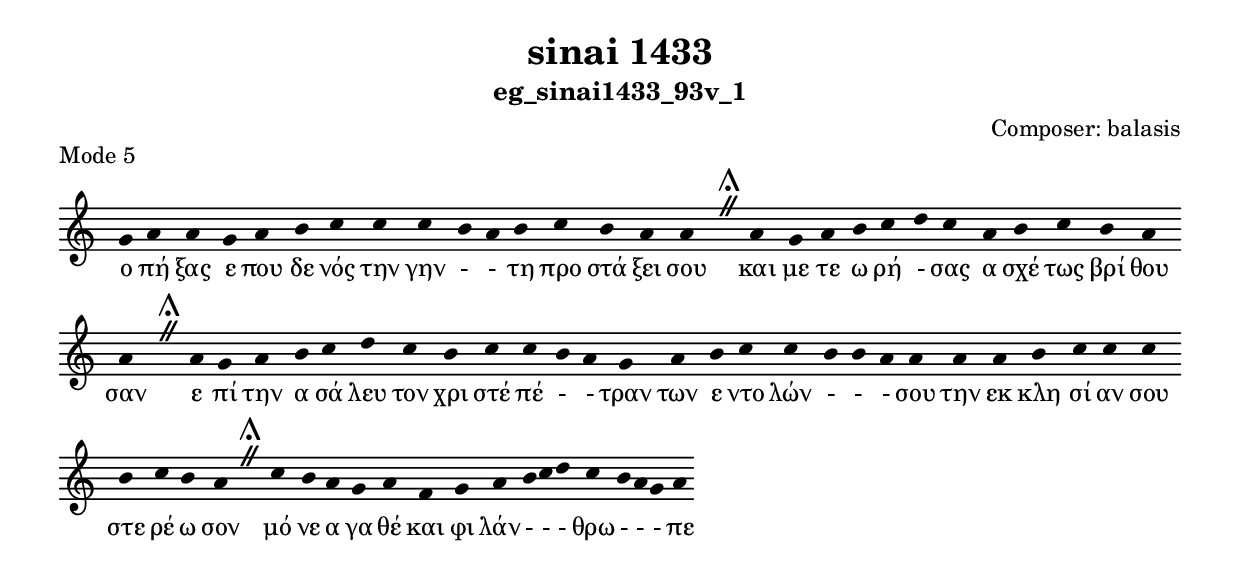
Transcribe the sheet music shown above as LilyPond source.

\include "gregorian.ly"

	\header {
 	  title = "sinai 1433"
	  subtitle = "eg_sinai1433_93v_1"
	  composer = "Composer: balasis"
	  piece = "Mode 5"
	}

	chant = {
	  g'4 a'4 a'4 g'4 a'4 b'4 c''4 c''4 c''4 b'4 a'4 b'4 c''4 b'4 a'4 a'4 \divisioMaior
 a'4 g'4 a'4 b'4 c''4 d''4 c''4 a'4 b'4 c''4 b'4 a'4 a'4 \divisioMaior
 a'4 g'4 a'4 b'4 c''4 d''4 c''4 b'4 c''4 c''4 b'4 a'4 g'4 a'4 b'4 c''4 c''4 b'4 b'4 a'4 a'4 a'4 a'4 b'4 c''4 c''4 c''4 b'4 c''4 b'4 a'4 \divisioMaior
 c''4 b'4 a'4 g'4 a'4 f'4 g'4 a'4 b'4 c''4 d''4 c''4 b'4 a'4 g'4 a'4\finalis
	}

	verba = \lyricmode {ο πή ξας ε που δε νός την γην -  - τη προ στά ξει σου 
και με τε ω ρή - σας α σχέ τως βρί θου σαν 
ε πί την α σά λευ τον χρι στέ πέ -  - τραν των ε ντο λών -  -  - σου την εκ κλη σί αν σου στε ρέ ω σον 
μό νε α γα θέ και φι λάν -  -  - θρω -  -  - πε 
	}


	\score {
	  \new Staff <<
	  \new Voice = "melody" \chant
	  \new Lyrics = "one" \lyricsto melody \verba
	  >>
	  \layout {
	    \context {
	      \Staff
	      \remove "Time_signature_engraver"
	      \remove "Bar_engraver"
	    }
	    \context {
	      \Voice
	      \remove "Stem_engraver"
	    }
	  }
	}